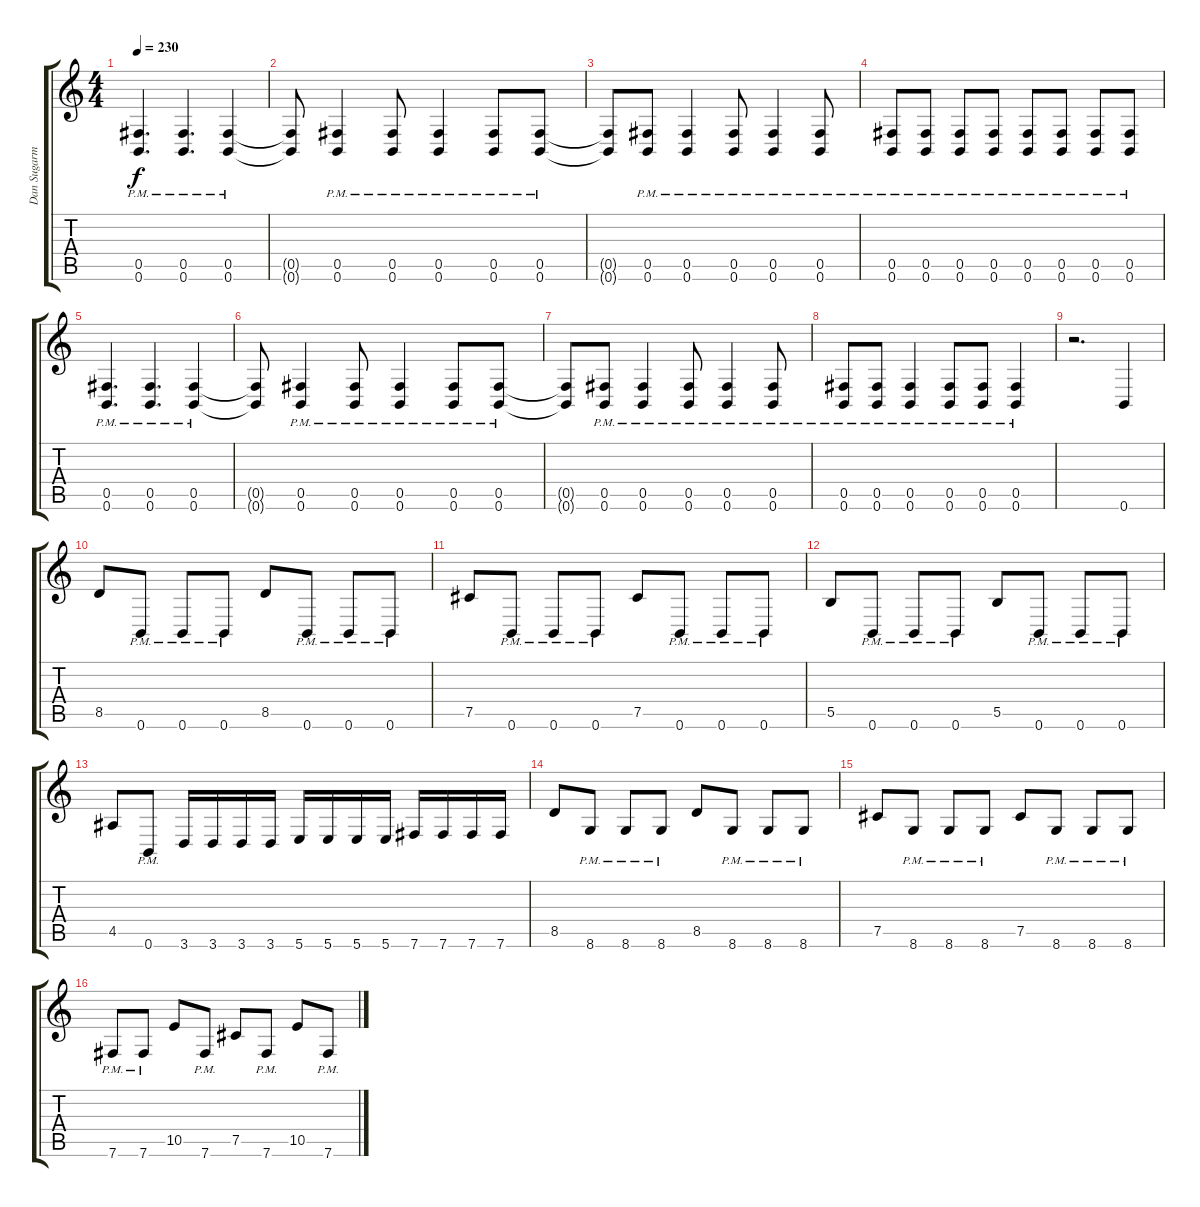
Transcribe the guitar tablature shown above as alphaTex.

\track ("Dan Sugarman" "Dan Sugarm") {instrument overdrivenguitar}
\staff {score tabs}
\tuning (Db4 Ab3 E3 B2 Gb2 B1) {hide}
\ts (4 4)
\tempo 230
\clef g2
\ks c
(0.5{pm} 0.6{pm}).4{d dy f} (0.5{pm} 0.6{pm}).4{d} (0.5{pm} 0.6{pm}).4 |
(0.5{t} 0.6{t}).8 (0.5{pm} 0.6{pm}).4 (0.5{pm} 0.6{pm}).8 (0.5{pm} 0.6{pm}).4 (0.5{pm} 0.6{pm}).8 (0.5{pm} 0.6{pm}).8 |
(0.5{t} 0.6{t}).8 (0.5{pm} 0.6{pm}).8 (0.5{pm} 0.6{pm}).4 (0.5{pm} 0.6{pm}).8 (0.5{pm} 0.6{pm}).4 (0.5{pm} 0.6{pm}).8 |
(0.5{pm} 0.6{pm}).8 (0.5{pm} 0.6{pm}).8 (0.5{pm} 0.6{pm}).8 (0.5{pm} 0.6{pm}).8 (0.5{pm} 0.6{pm}).8 (0.5{pm} 0.6{pm}).8 (0.5{pm} 0.6{pm}).8 (0.5{pm} 0.6{pm}).8 |
(0.5{pm} 0.6{pm}).4{d} (0.5{pm} 0.6{pm}).4{d} (0.5{pm} 0.6{pm}).4 |
(0.5{t} 0.6{t}).8 (0.5{pm} 0.6{pm}).4 (0.5{pm} 0.6{pm}).8 (0.5{pm} 0.6{pm}).4 (0.5{pm} 0.6{pm}).8 (0.5{pm} 0.6{pm}).8 |
(0.5{t} 0.6{t}).8 (0.5{pm} 0.6{pm}).8 (0.5{pm} 0.6{pm}).4 (0.5{pm} 0.6{pm}).8 (0.5{pm} 0.6{pm}).4 (0.5{pm} 0.6{pm}).8 |
(0.5{pm} 0.6{pm}).8 (0.5{pm} 0.6{pm}).8 (0.5{pm} 0.6{pm}).4 (0.5{pm} 0.6{pm}).8 (0.5{pm} 0.6{pm}).8 (0.5{pm} 0.6{pm}).4 |
r.2{d} 0.6.4 |
8.5.8 0.6{pm}.8 0.6{pm}.8 0.6{pm}.8 8.5.8 0.6{pm}.8 0.6{pm}.8 0.6{pm}.8 |
7.5.8 0.6{pm}.8 0.6{pm}.8 0.6{pm}.8 7.5.8 0.6{pm}.8 0.6{pm}.8 0.6{pm}.8 |
5.5.8 0.6{pm}.8 0.6{pm}.8 0.6{pm}.8 5.5.8 0.6{pm}.8 0.6{pm}.8 0.6{pm}.8 |
4.5.8 0.6{pm}.8 3.6.16 3.6.16 3.6.16 3.6.16 5.6.16 5.6.16 5.6.16 5.6.16 7.6.16 7.6.16 7.6.16 7.6.16 |
8.5.8 8.6{pm}.8 8.6{pm}.8 8.6{pm}.8 8.5.8 8.6{pm}.8 8.6{pm}.8 8.6{pm}.8 |
7.5.8 8.6{pm}.8 8.6{pm}.8 8.6{pm}.8 7.5.8 8.6{pm}.8 8.6{pm}.8 8.6{pm}.8 |
7.6{pm}.8 7.6{pm}.8 10.5.8 7.6{pm}.8 7.5.8 7.6{pm}.8 10.5.8 7.6{pm}.8
